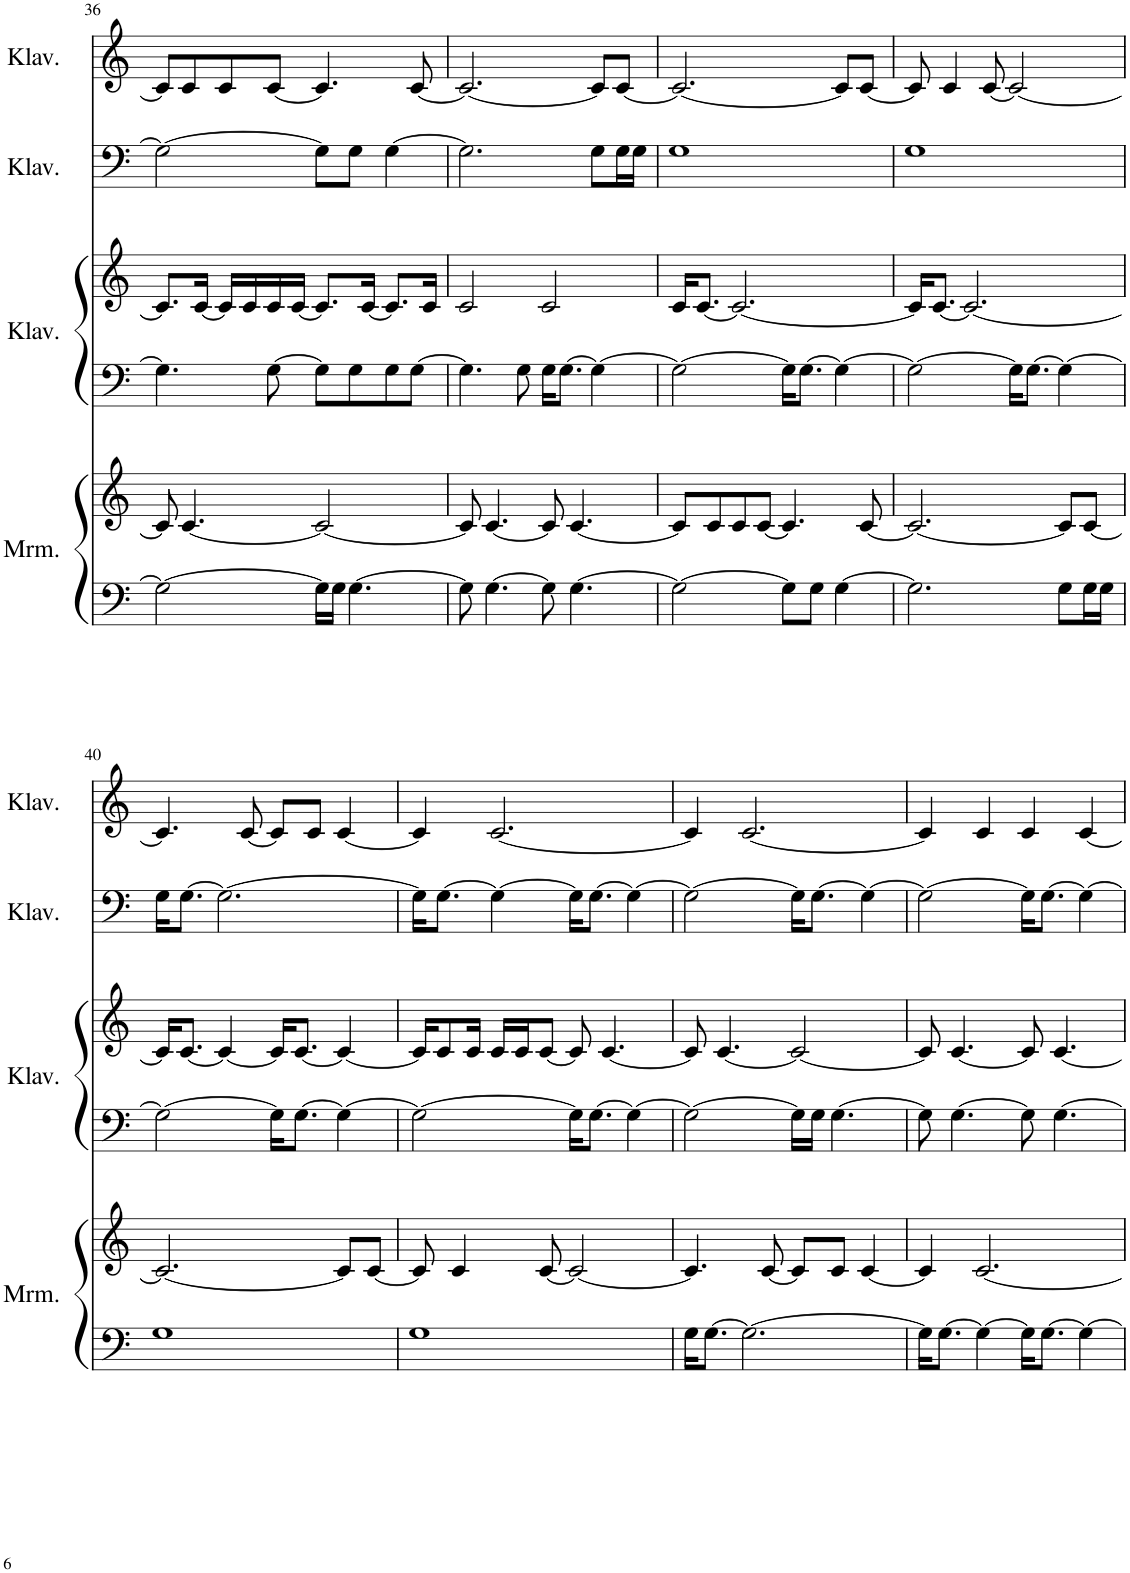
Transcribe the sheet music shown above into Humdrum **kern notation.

**kern	**kern	**kern	**kern	**kern	**kern
*part4	*part4	*part3	*part3	*part2	*part1
*staff6	*staff5	*staff4	*staff3	*staff2	*staff1
*I"Marimba	*	*I"Klavier	*	*I"Klavier	*I"Klavier
*I'Mrm.	*	*I'Klav.	*	*I'Klav.	*I'Klav.
!!LO:PB:g=z
*clefF4	*clefG2	*clefF4	*clefG2	*clefF4	*clefG2
*k[]	*k[]	*k[]	*k[]	*k[]	*k[]
*M4/4	*M4/4	*M4/4	*M4/4	*M4/4	*M4/4
=36	=36	=36	=36	=36	=36
2G\_	8c/]	4.G\]	8.c/L]	2G\_	8c/L]
.	[4.c/	.	.	.	8c/
.	.	.	[16c/Jk	.	.
.	.	.	16c/LL]	.	8c/
.	.	.	16c/	.	.
.	.	[8G\	16c/	.	[8c/J
.	.	.	[16c/JJ	.	.
16G\LL]	2c/_	8G\L]	8.c/L]	8G\L]	4.c/]
16G\JJ	.	.	.	.	.
[4.G\	.	8G\	.	8G\J	.
.	.	.	[16c/Jk	.	.
.	.	8G\	8.c/L]	[4G\	.
.	.	[8G\J	.	.	[8c/
.	.	.	16c/Jk	.	.
=37	=37	=37	=37	=37	=37
8G\]	8c/]	4.G\]	2c/	2.G\]	2.c/_
[4.G\	[4.c/	.	.	.	.
.	.	8G\	.	.	.
8G\]	8c/]	16G\KL	2c/	.	.
.	.	[8.G\J	.	.	.
[4.G\	[4.c/	.	.	.	.
.	.	4G\_	.	8G\L	8c/L]
.	.	.	.	16G\L	[8c/J
.	.	.	.	16G\JJ	.
=38	=38	=38	=38	=38	=38
2G\_	8c/L]	2G\_	16c/KL	1G	2.c/_
.	.	.	[8.c/J	.	.
.	8c/	.	.	.	.
.	8c/	.	2.c/_	.	.
.	[8c/J	.	.	.	.
8G\L]	4.c/]	16G\KL]	.	.	.
.	.	[8.G\J	.	.	.
8G\J	.	.	.	.	.
[4G\	.	4G\_	.	.	8c/L]
.	[8c/	.	.	.	[8c/J
=39	=39	=39	=39	=39	=39
2.G\]	2.c/_	2G\_	16c/KL]	1G	8c/]
.	.	.	[8.c/J	.	.
.	.	.	.	.	4c/
.	.	.	2.c/_	.	.
.	.	.	.	.	[8c/
.	.	16G\KL]	.	.	2c/_
.	.	[8.G\J	.	.	.
8G\L	8c/L]	4G\_	.	.	.
16G\L	[8c/J	.	.	.	.
16G\JJ	.	.	.	.	.
!!LO:LB:g=z
=40	=40	=40	=40	=40	=40
1G	2.c/_	2G\_	16c/KL]	16G\KL	4.c/]
.	.	.	[8.c/J	[8.G\J	.
.	.	.	4c/_	2.G\_	.
.	.	.	.	.	[8c/
.	.	16G\KL]	16c/KL]	.	8c/L]
.	.	[8.G\J	[8.c/J	.	.
.	.	.	.	.	8c/J
.	8c/L]	4G\_	4c/_	.	[4c/
.	[8c/J	.	.	.	.
=41	=41	=41	=41	=41	=41
1G	8c/]	2G\_	16c/KL]	16G\KL]	4c/]
.	.	.	8c/	[8.G\J	.
.	4c/	.	.	.	.
.	.	.	16c/Jk	.	.
.	.	.	16c/LL	4G\_	[2.c/
.	.	.	16c/J	.	.
.	[8c/	.	[8c/J	.	.
.	2c/_	16G\KL]	8c/]	16G\KL]	.
.	.	[8.G\J	.	[8.G\J	.
.	.	.	[4.c/	.	.
.	.	4G\_	.	4G\_	.
=42	=42	=42	=42	=42	=42
16G\KL	4.c/]	2G\_	8c/]	2G\_	4c/]
[8.G\J	.	.	.	.	.
.	.	.	[4.c/	.	.
2.G\_	.	.	.	.	[2.c/
.	[8c/	.	.	.	.
.	8c/L]	16G\LL]	2c/_	16G\KL]	.
.	.	16G\JJ	.	[8.G\J	.
.	8c/J	[4.G\	.	.	.
.	[4c/	.	.	4G\_	.
=43	=43	=43	=43	=43	=43
16G\KL]	4c/]	8G\]	8c/]	2G\_	4c/]
[8.G\J	.	.	.	.	.
.	.	[4.G\	[4.c/	.	.
4G\_	[2.c/	.	.	.	4c/
16G\KL]	.	8G\]	8c/]	16G\KL]	4c/
[8.G\J	.	.	.	[8.G\J	.
.	.	[4.G\	[4.c/	.	.
4G\_	.	.	.	4G\_	[4c/
=	=	=	=	=	=
*-	*-	*-	*-	*-	*-
